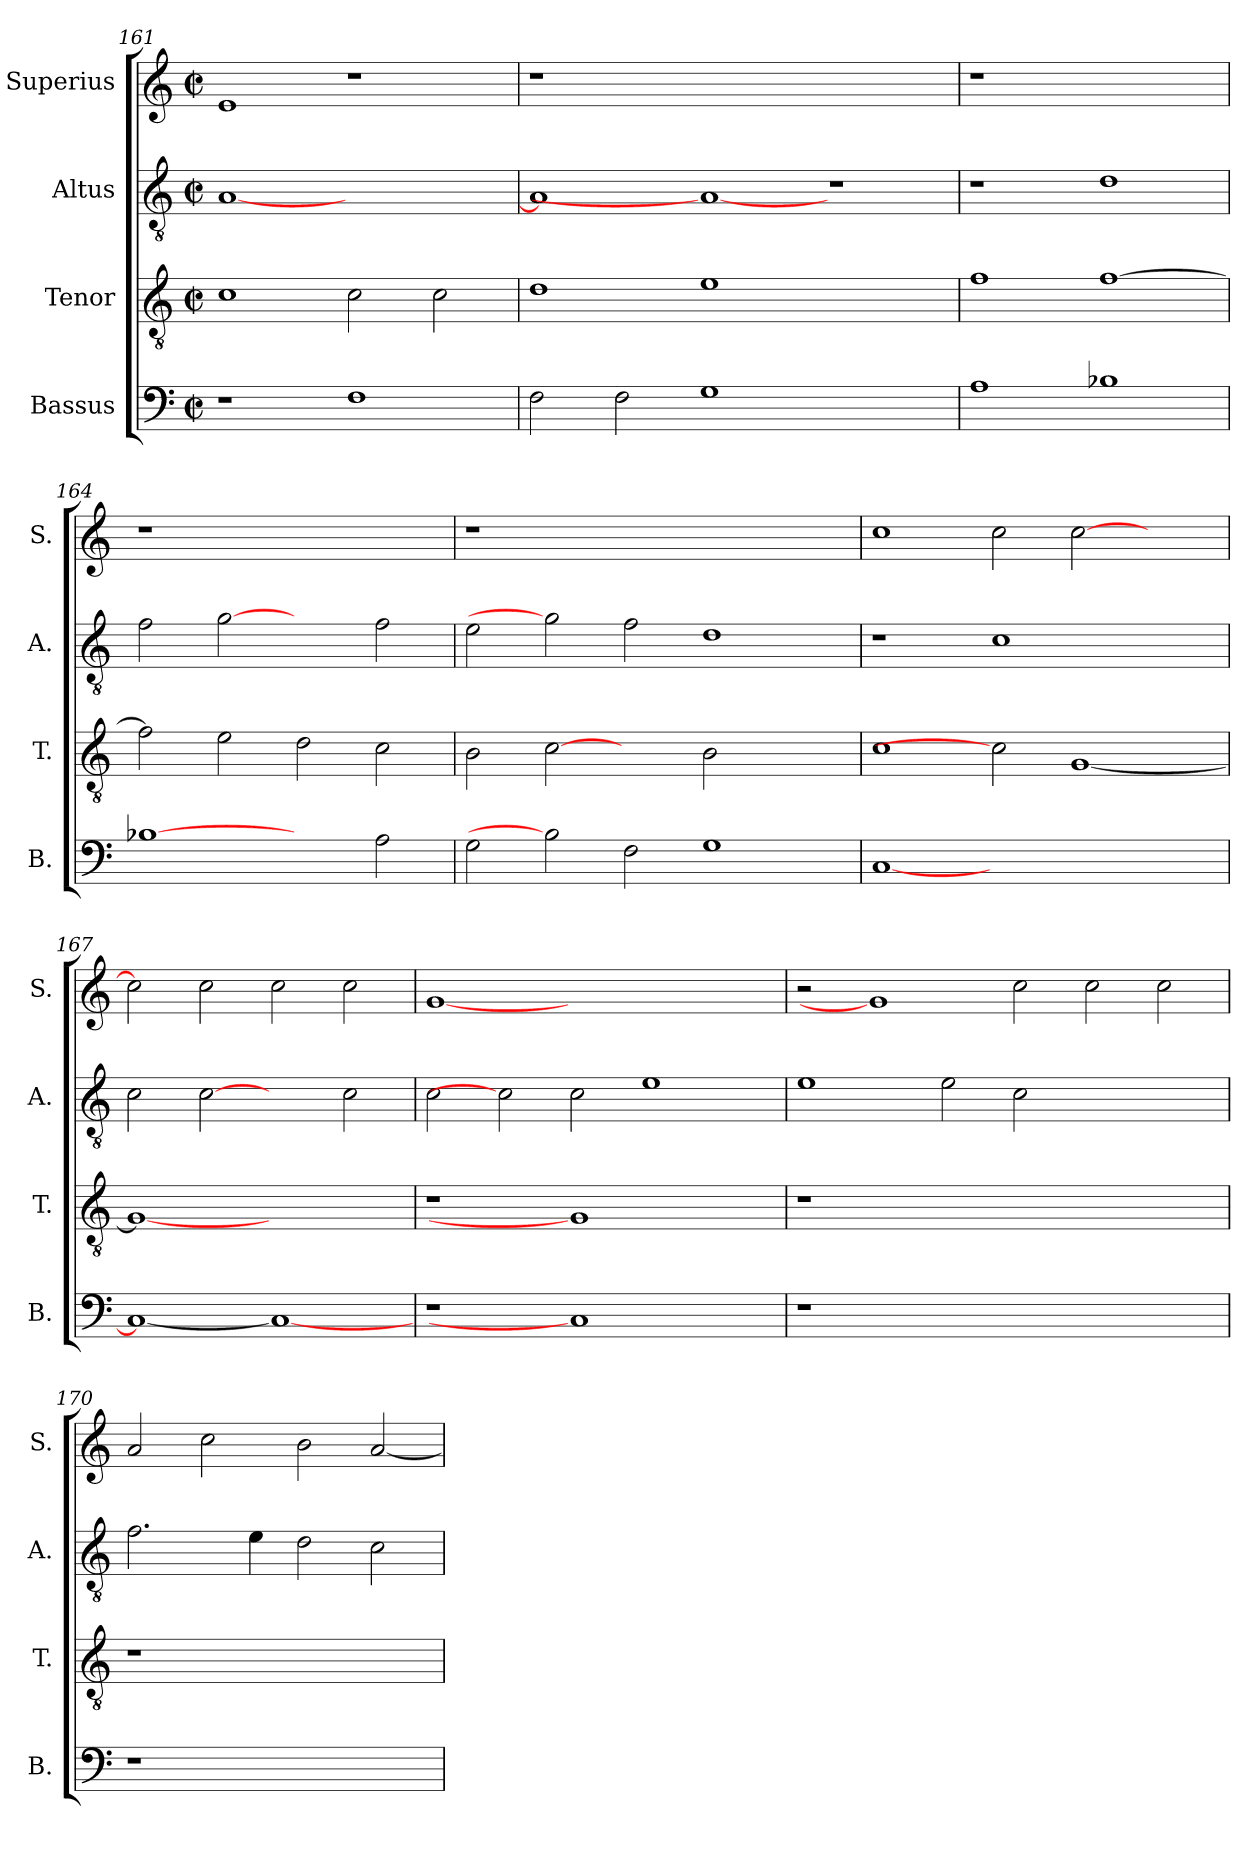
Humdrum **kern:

**kern	**kern	**kern	**kern
*part4	*part3	*part2	*part1
*staff4	*staff3	*staff2	*staff1
*I"Bassus	*I"Tenor	*I"Altus	*I"Superius
*I'B.	*I'T.	*I'A.	*I'S.
*clefF4	*clefGv2	*clefGv2	*clefG2
*	*ITrd7c12	*ITrd7c12	*
*k[]	*k[]	*k[]	*k[]
*C:	*C:	*C:	*C:
*M2/2	*M2/2	*M2/2	*M2/2
*met(c|)	*met(c|)	*met(c|)	*met(c|)
=161	=161	=161	=161
1r	1Ci	[<1AAi	1ei
1Fi	2Ci\	1ryy	1r
.	2Ci\	.	.
!!LO:LB:g=z
=162	=162	=162	=162
!	!	!	!LO:N:vis=1
2Fi\	1Di	1AAi]	1r
2Fi\	.	.	.
1Gi	1Ei	1AAi_	0ryy
1ryy	1ryy	1r	.
=163	=163	=163	=163
!	!	!	!LO:N:vis=1
1Ai	1Fi	1r	1r
1B-Xi	[>1Fi	1Di	1ryy
=164	=164	=164	=164
!	!	!	!LO:N:vis=1
[1B-Xi	2Fi\]	2Fi\	1r
.	2Ei\	[2Gi	.
2ryy	2Di\	2ryy	1ryy
2Ai\	2Ci\	2Fi\	.
=165	=165	=165	=165
!	!	!	!LO:N:vis=1
2Gi\	2BBi\	2Ei\	1r
2B-i]	[2Ci	2Gi]	.
2Fi\	2ryy	2Fi\	1.ryy
1Gi	2BBi\	1Di	.
.	2ryy	.	.
=166	=166	=166	=166
[<1Ci	1Ci	1r	1cci
1.ryy	2Ci]	1Ci	2cci\
.	[<1GGi	.	[>2cci\
.	.	2ryy	2ryy
!!LO:LB:g=z
=167	=167	=167	=167
1Ci_<	1GGi_<	2Ci\	2cci\]
.	.	[2Ci	2cci\
1Ci_	1ryy	2ryy	2cci\
.	.	2Ci\	2cci\
=168	=168	=168	=168
!LO:N:vis=1	!LO:N:vis=1	!	!
1r	1r	2Ci\	[1gi
.	.	2Ci]	.
1Ci]	1GGi]	2Ci\	1.ryy
.	.	1Ei	.
2ryy	2ryy	.	.
=169	=169	=169	=169
!LO:N:vis=1	!LO:N:vis=1	!	!
1r	1r	1Ei	2r
.	.	.	1gi]
0ryy	0ryy	2Ei\	.
.	.	2Ci\	2cci\
.	.	1ryy	2cci\
.	.	.	2cci\
=170	=170	=170	=170
!LO:N:vis=1	!LO:N:vis=1	!	!
1r	1r	2.Fi\	2ai/
.	.	.	2cci\
.	.	4Ei\	.
1ryy	1ryy	2Di\	2bi\
.	.	2Ci\	[<2ai/
=	=	=	=
*-	*-	*-	*-
